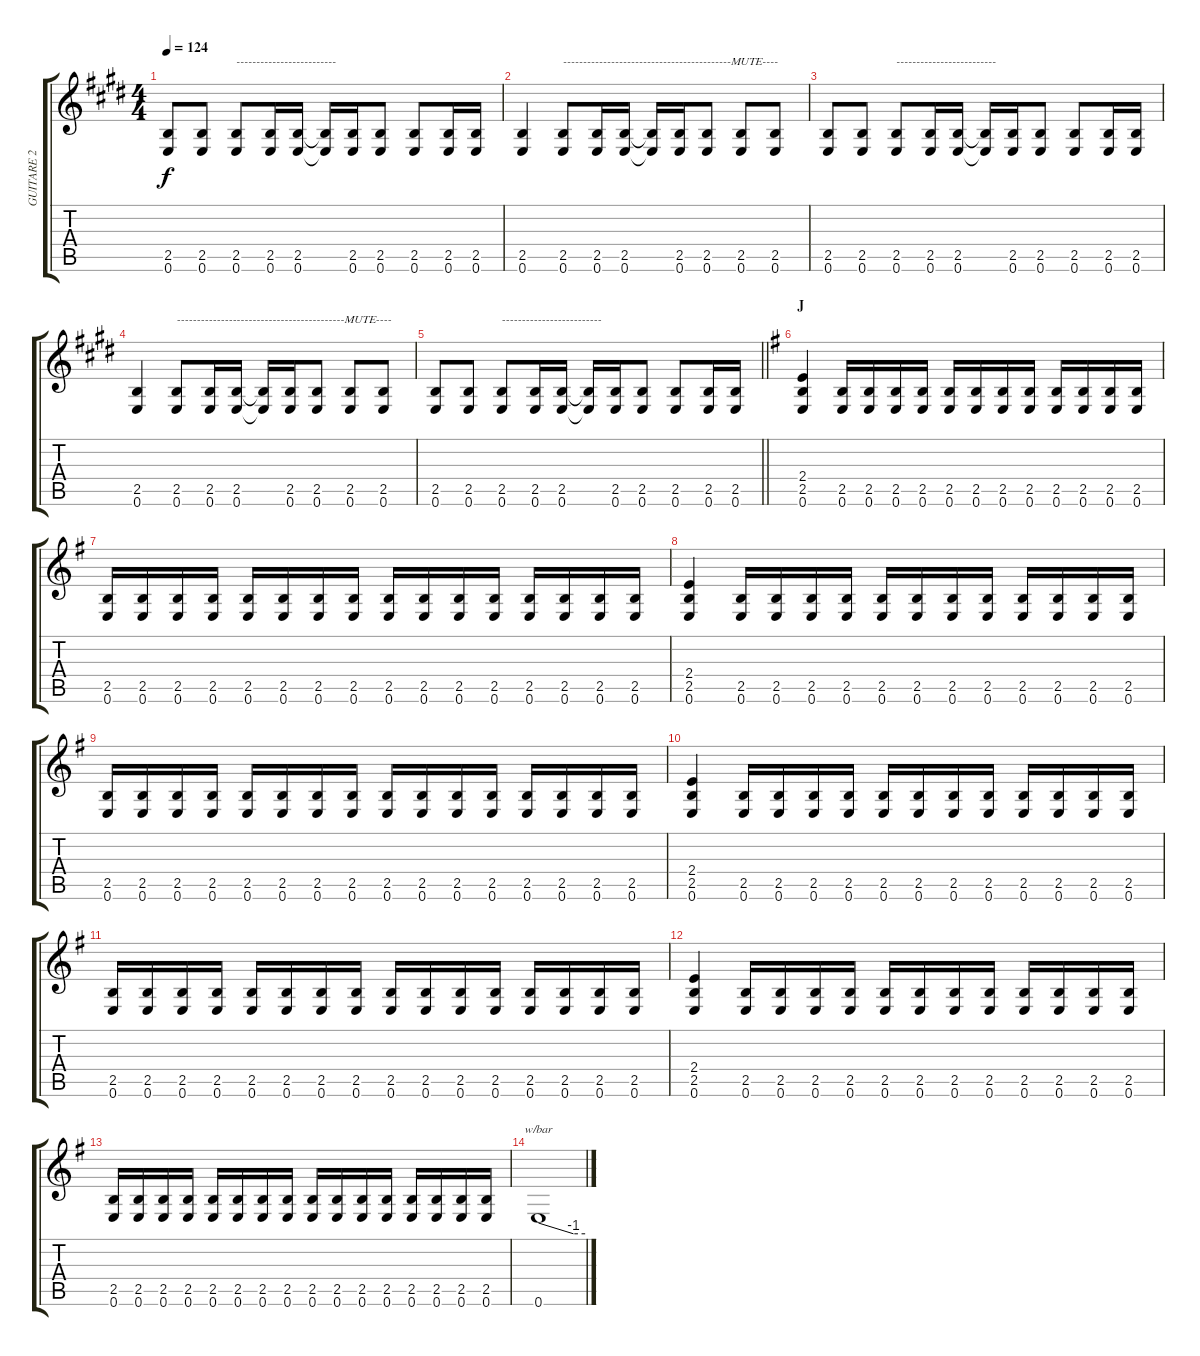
\track ("GUITARE 2" "GUITARE 2") {instrument distortionguitar}
\staff {score tabs}
\tuning (E4 B3 G3 D3 A2 E2) {hide}
\ts (4 4)
\tempo 124
\clef g2
\ks e
(2.5 0.6).8{dy f} (2.5 0.6).8 (2.5 0.6).8{txt "-------------------------"} (2.5 0.6).16 (2.5 0.6).16 (2.5{t} 0.6{t}).16 (2.5 0.6).16 (2.5 0.6).8 (2.5 0.6).8 (2.5 0.6).16 (2.5 0.6).16 |
(2.5 0.6).4 (2.5 0.6).8{txt "------------------------------------------MUTE----"} (2.5 0.6).16 (2.5 0.6).16 (2.5{t} 0.6{t}).16 (2.5 0.6).16 (2.5 0.6).8 (2.5 0.6).8 (2.5 0.6).8 |
(2.5 0.6).8 (2.5 0.6).8 (2.5 0.6).8{txt "-------------------------"} (2.5 0.6).16 (2.5 0.6).16 (2.5{t} 0.6{t}).16 (2.5 0.6).16 (2.5 0.6).8 (2.5 0.6).8 (2.5 0.6).16 (2.5 0.6).16 |
(2.5 0.6).4 (2.5 0.6).8{txt "------------------------------------------MUTE----"} (2.5 0.6).16 (2.5 0.6).16 (2.5{t} 0.6{t}).16 (2.5 0.6).16 (2.5 0.6).8 (2.5 0.6).8 (2.5 0.6).8 |
\barLineRight lightlight
(2.5 0.6).8 (2.5 0.6).8 (2.5 0.6).8{txt "-------------------------"} (2.5 0.6).16 (2.5 0.6).16 (2.5{t} 0.6{t}).16 (2.5 0.6).16 (2.5 0.6).8 (2.5 0.6).8 (2.5 0.6).16 (2.5 0.6).16 |
\section ("" "J")
\ks g
(2.4 2.5 0.6).4 (2.5 0.6).16 (2.5 0.6).16 (2.5 0.6).16 (2.5 0.6).16 (2.5 0.6).16 (2.5 0.6).16 (2.5 0.6).16 (2.5 0.6).16 (2.5 0.6).16 (2.5 0.6).16 (2.5 0.6).16 (2.5 0.6).16 |
(2.5 0.6).16 (2.5 0.6).16 (2.5 0.6).16 (2.5 0.6).16 (2.5 0.6).16 (2.5 0.6).16 (2.5 0.6).16 (2.5 0.6).16 (2.5 0.6).16 (2.5 0.6).16 (2.5 0.6).16 (2.5 0.6).16 (2.5 0.6).16 (2.5 0.6).16 (2.5 0.6).16 (2.5 0.6).16 |
(2.4 2.5 0.6).4 (2.5 0.6).16 (2.5 0.6).16 (2.5 0.6).16 (2.5 0.6).16 (2.5 0.6).16 (2.5 0.6).16 (2.5 0.6).16 (2.5 0.6).16 (2.5 0.6).16 (2.5 0.6).16 (2.5 0.6).16 (2.5 0.6).16 |
(2.5 0.6).16 (2.5 0.6).16 (2.5 0.6).16 (2.5 0.6).16 (2.5 0.6).16 (2.5 0.6).16 (2.5 0.6).16 (2.5 0.6).16 (2.5 0.6).16 (2.5 0.6).16 (2.5 0.6).16 (2.5 0.6).16 (2.5 0.6).16 (2.5 0.6).16 (2.5 0.6).16 (2.5 0.6).16 |
(2.4 2.5 0.6).4 (2.5 0.6).16 (2.5 0.6).16 (2.5 0.6).16 (2.5 0.6).16 (2.5 0.6).16 (2.5 0.6).16 (2.5 0.6).16 (2.5 0.6).16 (2.5 0.6).16 (2.5 0.6).16 (2.5 0.6).16 (2.5 0.6).16 |
(2.5 0.6).16 (2.5 0.6).16 (2.5 0.6).16 (2.5 0.6).16 (2.5 0.6).16 (2.5 0.6).16 (2.5 0.6).16 (2.5 0.6).16 (2.5 0.6).16 (2.5 0.6).16 (2.5 0.6).16 (2.5 0.6).16 (2.5 0.6).16 (2.5 0.6).16 (2.5 0.6).16 (2.5 0.6).16 |
(2.4 2.5 0.6).4 (2.5 0.6).16 (2.5 0.6).16 (2.5 0.6).16 (2.5 0.6).16 (2.5 0.6).16 (2.5 0.6).16 (2.5 0.6).16 (2.5 0.6).16 (2.5 0.6).16 (2.5 0.6).16 (2.5 0.6).16 (2.5 0.6).16 |
(2.5 0.6).16 (2.5 0.6).16 (2.5 0.6).16 (2.5 0.6).16 (2.5 0.6).16 (2.5 0.6).16 (2.5 0.6).16 (2.5 0.6).16 (2.5 0.6).16 (2.5 0.6).16 (2.5 0.6).16 (2.5 0.6).16 (2.5 0.6).16 (2.5 0.6).16 (2.5 0.6).16 (2.5 0.6).16 |
0.6.1{tbe (custom default 0 0 45 -4 60 -4)}
